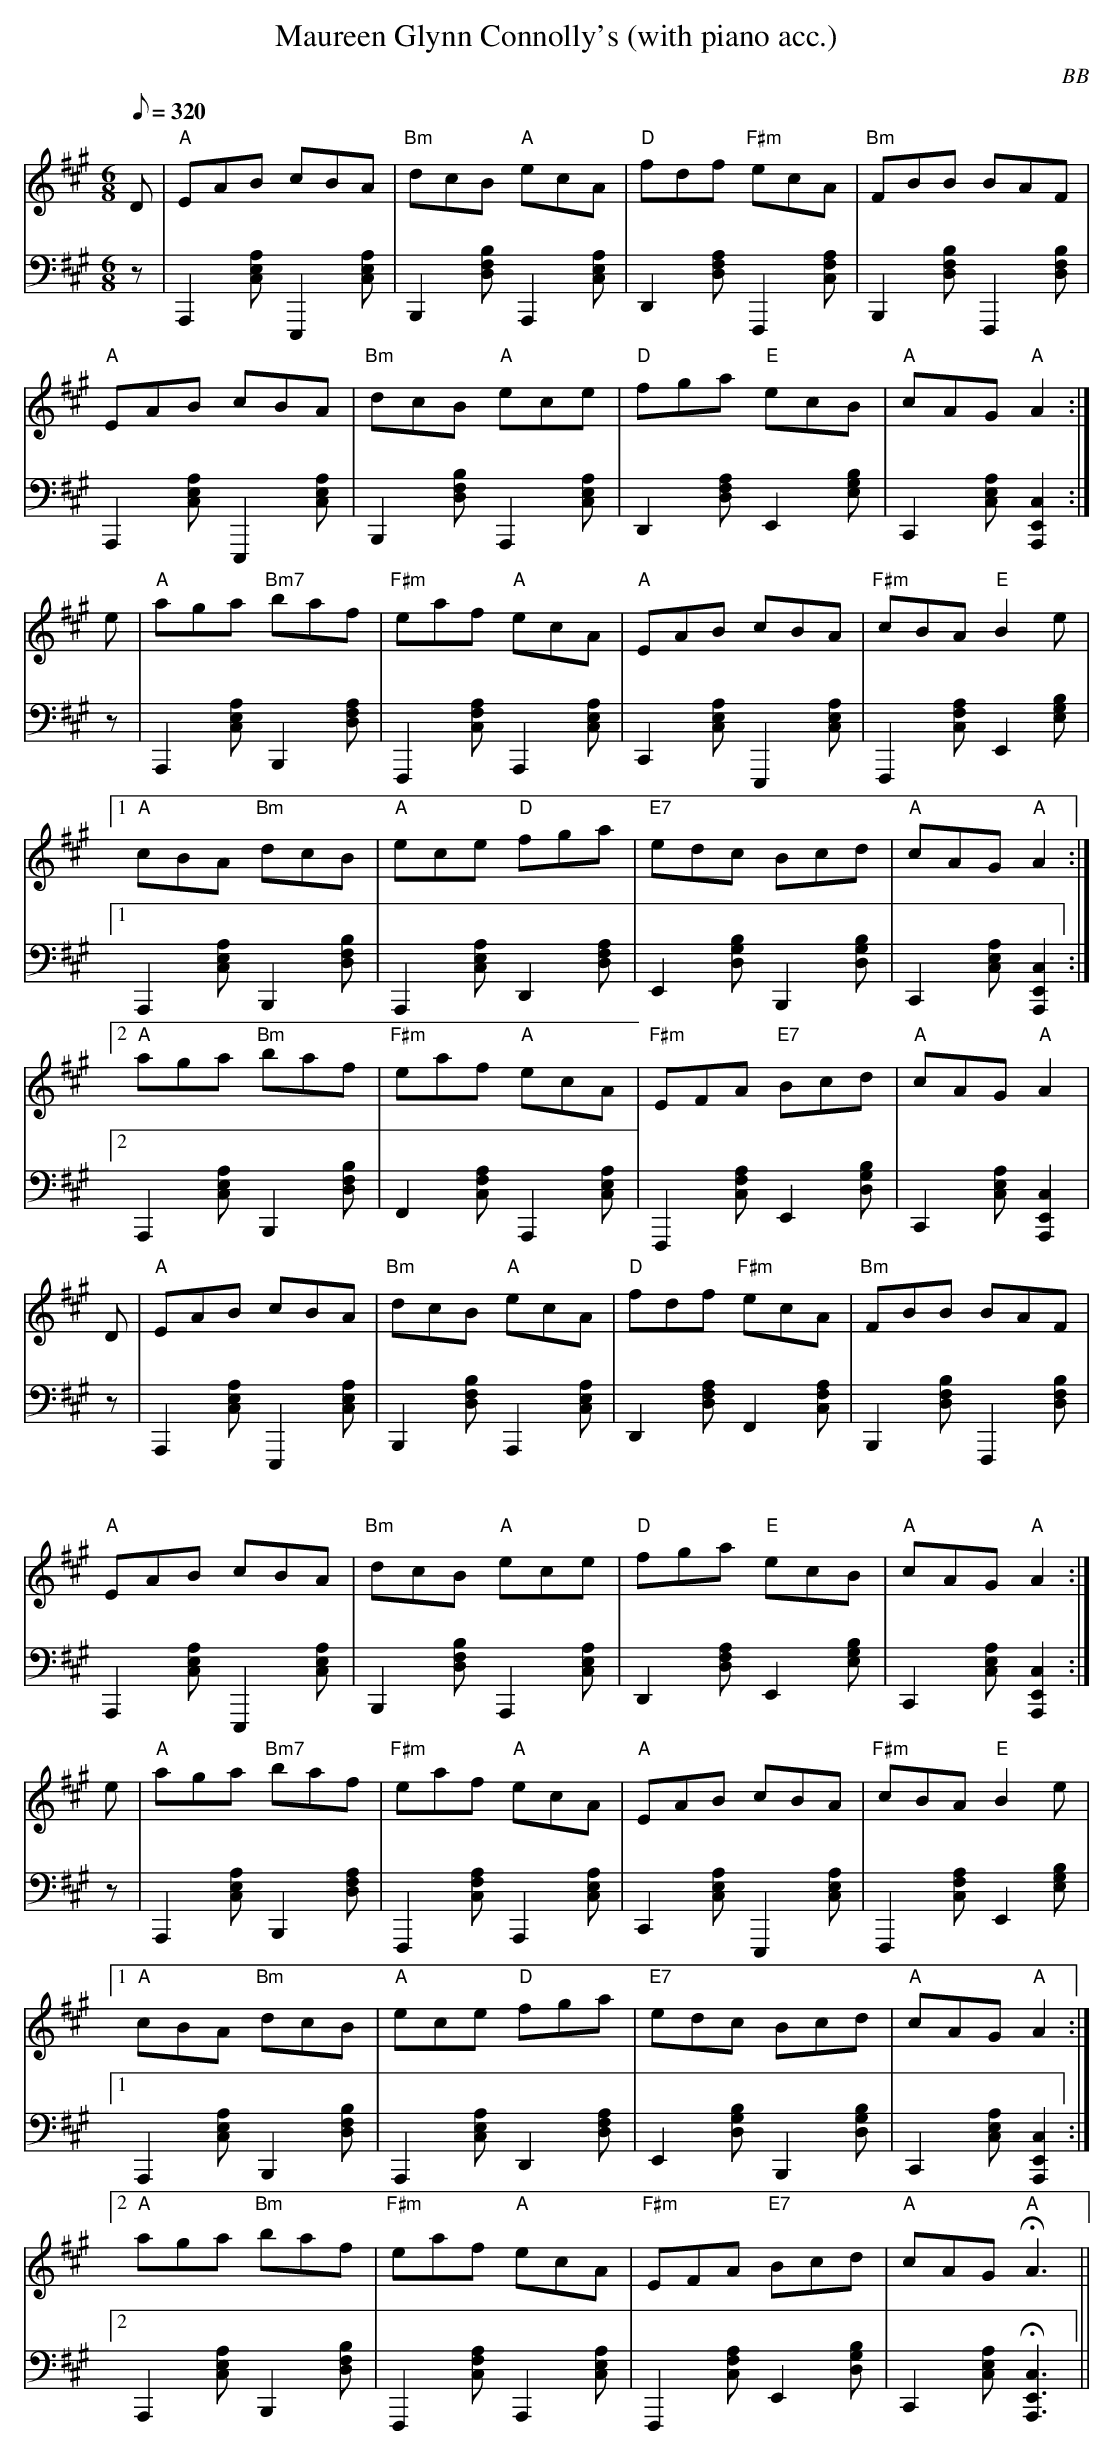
X:1
T: Maureen Glynn Connolly's (with piano acc.)
C: BB
M: 6/8
Q: 1/8=320
L: 1/8
V: 1 program 1 110 %fiddle
V: 2 volume=70 clef=bass m=D program 1 01
K: A
[V:1] D|"A"EAB cBA |"Bm"dcB "A"ecA | "D"fdf "F#m"ecA | "Bm"FBB BAF |
[V:2] z|A,,2[ACE]E,,2[ACE]|B,,2[BDF]A,,2[ACE]|D,2[AFD]F,,2[FAC]|B,,2[BDF]F,,2[BDF]|
[V:1] "A"EAB cBA |"Bm"dcB "A"ece |"D"fga "E"ecB | "A"cAG "A"A2 :|
[V:2] A,,2[ACE]E,,2[ACE]|B,,2[BDF]A,,2[ACE]|D,2[AFD]E,2[EGB]|C,2[ACE][A,,2C2E,2]:|
[V:1] e |"A"aga "Bm7"baf | "F#m"eaf "A"ecA | "A"EAB cBA | "F#m"cBA "E"B2 e |
[V:2] z |A,,2[ACE]B,,2[ADF]|F,,2[FAC]A,,2[ACE]|C,2[ACE]E,,2[ACE]|F,,2[FAC]E,2[EGB]|
[V:1] [1 "A"cBA "Bm"dcB | "A"ece "D"fga | "E7"edc Bcd | "A"cAG "A"A2 :|
[V:2] [1 A,,2[ACE]B,,2[BDF]|A,,2[ACE]D,2[AFD]|E,2[DGB]B,,2[DGB]|C,2[ACE][A,,2C2E,2]:|
[V:1] [2 "A"aga "Bm"baf | "F#m"eaf "A"ecA | "F#m"EFA "E7"Bcd | "A"cAG "A"A2 |
[V:2] [2 A,,2[ACE]B,,2[BDF]|F,2[FAC]A,,2[ACE]|F,,2[FAC]E,2[DGB]|C,2[ACE][A,,2C2E,2]|
[V:1] D|"A"EAB cBA |"Bm"dcB "A"ecA | "D"fdf "F#m"ecA | "Bm"FBB BAF |
[V:2] z|A,,2[ACE]E,,2[ACE]|B,,2[BDF]A,,2[ACE]|D,2[AFD]F,2[FAC]|B,,2[BDF]F,,2[BDF]|
[V:1] "A"EAB cBA |"Bm"dcB "A"ece |"D"fga "E"ecB | "A"cAG "A"A2 :|
[V:2] A,,2[ACE]E,,2[ACE]|B,,2[BDF]A,,2[ACE]|D,2[AFD]E,2[EGB]|C,2[ACE][A,,2C2E,2]:|
[V:1] e |"A"aga "Bm7"baf | "F#m"eaf "A"ecA | "A"EAB cBA | "F#m"cBA "E"B2 e |
[V:2] z |A,,2[ACE]B,,2[ADF]|F,,2[FAC]A,,2[ACE]|C,2[ACE]E,,2[ACE]|F,,2[FAC]E,2[EGB]|
[V:1] [1 "A"cBA "Bm"dcB | "A"ece "D"fga | "E7"edc Bcd | "A"cAG "A"A2 :|
[V:2] [1 A,,2[ACE]B,,2[BDF]|A,,2[ACE]D,2[AFD]|E,2[DGB]B,,2[DGB]|C,2[ACE][A,,2C2E,2]:|
[V:1] [2 "A"aga "Bm"baf | "F#m"eaf "A"ecA | "F#m"EFA "E7"Bcd | "A"cAG "A"HA3 ||
[V:2] [2 A,,2[ACE]B,,2[BDF]|F,,2[FAC]A,,2[ACE]|F,,2[FAC]E,2[DGB]|C,2[ACE]H[A,,3C3E,3] ||
